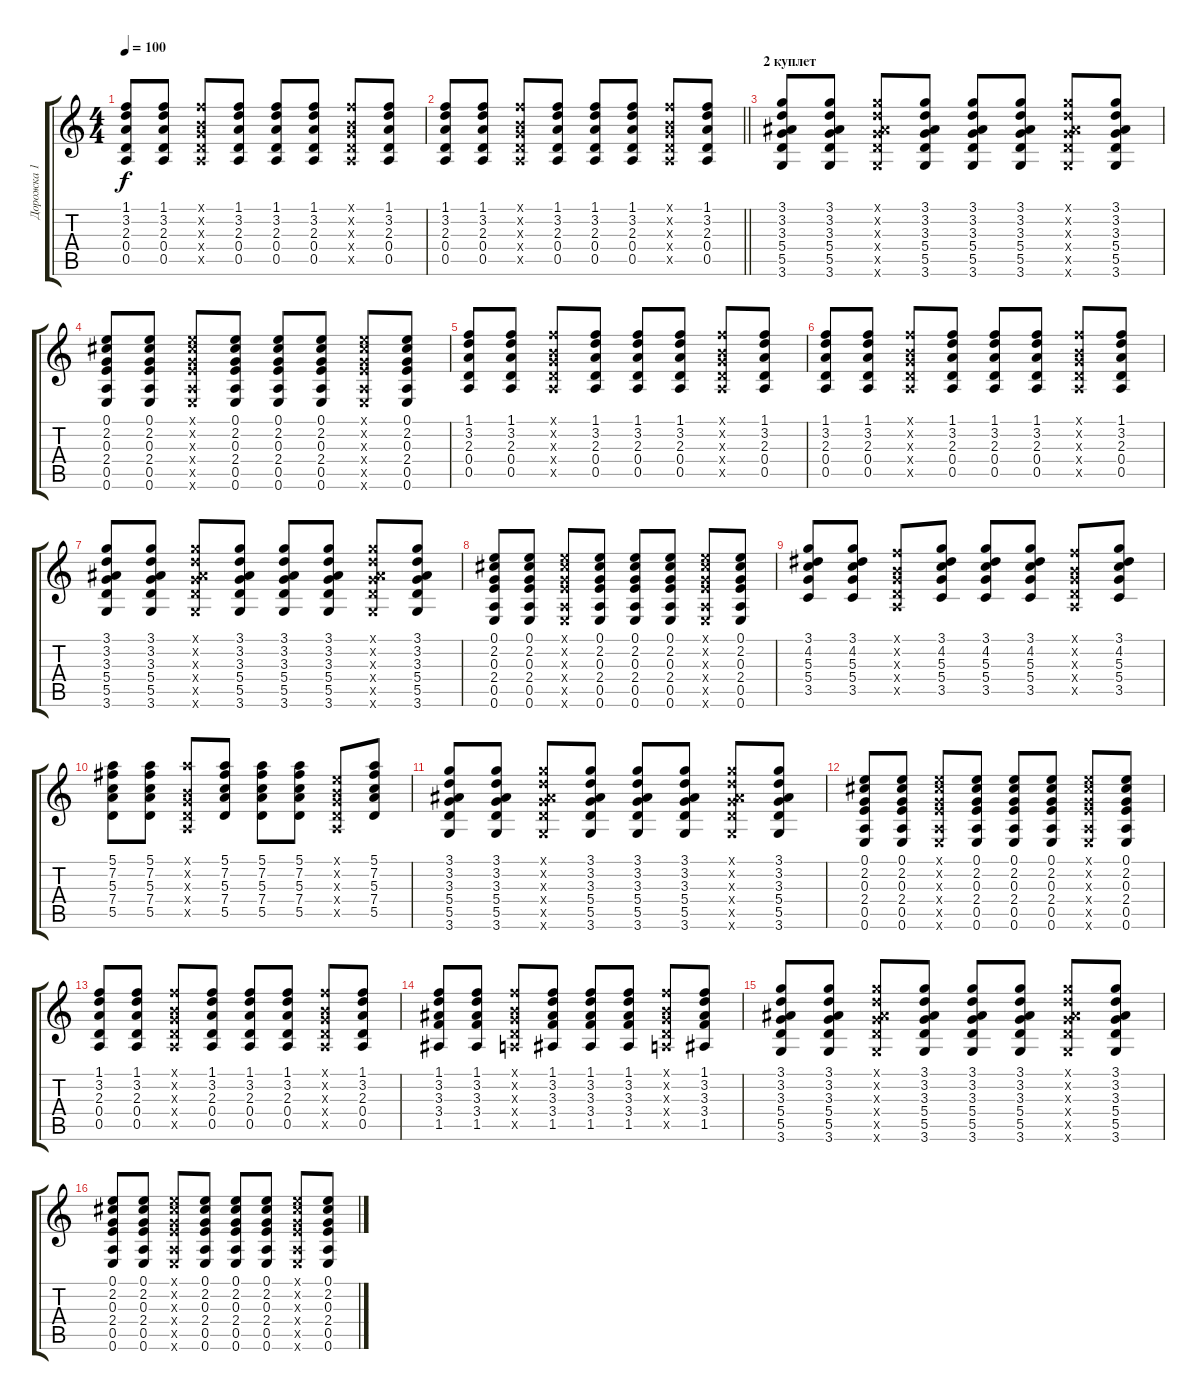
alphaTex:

\track ("Дорожка 1" "Дорожка 1") {instrument electricguitarjazz}
\staff {score tabs}
\tuning (E4 B3 G3 D3 A2 E2) {hide}
\ts (4 4)
\tempo 100
\clef g2
\ks c
(1.1 3.2 2.3 0.4 0.5).8{dy f} (1.1 3.2 2.3 0.4 0.5).8 (1.1{x} 0.2{x} 0.3{x} 0.4{x} 0.5{x}).8 (1.1 3.2 2.3 0.4 0.5).8 (1.1 3.2 2.3 0.4 0.5).8 (1.1 3.2 2.3 0.4 0.5).8 (1.1{x} 0.2{x} 0.3{x} 0.4{x} 0.5{x}).8 (1.1 3.2 2.3 0.4 0.5).8 |
\barLineRight lightlight
(1.1 3.2 2.3 0.4 0.5).8 (1.1 3.2 2.3 0.4 0.5).8 (1.1{x} 0.2{x} 0.3{x} 0.4{x} 0.5{x}).8 (1.1 3.2 2.3 0.4 0.5).8 (1.1 3.2 2.3 0.4 0.5).8 (1.1 3.2 2.3 0.4 0.5).8 (1.1{x} 0.2{x} 0.3{x} 0.4{x} 0.5{x}).8 (1.1 3.2 2.3 0.4 0.5).8 |
\section ("" "2 куплет")
(3.1 3.2 3.3 5.4 5.5 3.6).8 (3.1 3.2 3.3 5.4 5.5 3.6).8 (3.1{x} 3.2{x} 3.3{x} 5.4{x} 5.5{x} 3.6{x}).8 (3.1 3.2 3.3 5.4 5.5 3.6).8 (3.1 3.2 3.3 5.4 5.5 3.6).8 (3.1 3.2 3.3 5.4 5.5 3.6).8 (3.1{x} 3.2{x} 3.3{x} 5.4{x} 5.5{x} 3.6{x}).8 (3.1 3.2 3.3 5.4 5.5 3.6).8 |
(0.1 2.2 0.3 2.4 0.5 0.6).8 (0.1 2.2 0.3 2.4 0.5 0.6).8 (0.1{x} 2.2{x} 0.3{x} 2.4{x} 0.5{x} 0.6{x}).8 (0.1 2.2 0.3 2.4 0.5 0.6).8 (0.1 2.2 0.3 2.4 0.5 0.6).8 (0.1 2.2 0.3 2.4 0.5 0.6).8 (0.1{x} 2.2{x} 0.3{x} 2.4{x} 0.5{x} 0.6{x}).8 (0.1 2.2 0.3 2.4 0.5 0.6).8 |
(1.1 3.2 2.3 0.4 0.5).8 (1.1 3.2 2.3 0.4 0.5).8 (1.1{x} 0.2{x} 0.3{x} 0.4{x} 0.5{x}).8 (1.1 3.2 2.3 0.4 0.5).8 (1.1 3.2 2.3 0.4 0.5).8 (1.1 3.2 2.3 0.4 0.5).8 (1.1{x} 0.2{x} 0.3{x} 0.4{x} 0.5{x}).8 (1.1 3.2 2.3 0.4 0.5).8 |
(1.1 3.2 2.3 0.4 0.5).8 (1.1 3.2 2.3 0.4 0.5).8 (1.1{x} 0.2{x} 0.3{x} 0.4{x} 0.5{x}).8 (1.1 3.2 2.3 0.4 0.5).8 (1.1 3.2 2.3 0.4 0.5).8 (1.1 3.2 2.3 0.4 0.5).8 (1.1{x} 0.2{x} 0.3{x} 0.4{x} 0.5{x}).8 (1.1 3.2 2.3 0.4 0.5).8 |
(3.1 3.2 3.3 5.4 5.5 3.6).8 (3.1 3.2 3.3 5.4 5.5 3.6).8 (3.1{x} 3.2{x} 3.3{x} 5.4{x} 5.5{x} 3.6{x}).8 (3.1 3.2 3.3 5.4 5.5 3.6).8 (3.1 3.2 3.3 5.4 5.5 3.6).8 (3.1 3.2 3.3 5.4 5.5 3.6).8 (3.1{x} 3.2{x} 3.3{x} 5.4{x} 5.5{x} 3.6{x}).8 (3.1 3.2 3.3 5.4 5.5 3.6).8 |
(0.1 2.2 0.3 2.4 0.5 0.6).8 (0.1 2.2 0.3 2.4 0.5 0.6).8 (0.1{x} 2.2{x} 0.3{x} 2.4{x} 0.5{x} 0.6{x}).8 (0.1 2.2 0.3 2.4 0.5 0.6).8 (0.1 2.2 0.3 2.4 0.5 0.6).8 (0.1 2.2 0.3 2.4 0.5 0.6).8 (0.1{x} 2.2{x} 0.3{x} 2.4{x} 0.5{x} 0.6{x}).8 (0.1 2.2 0.3 2.4 0.5 0.6).8 |
(3.1 4.2 5.3 5.4 3.5).8 (3.1 4.2 5.3 5.4 3.5).8 (1.1{x} 0.2{x} 0.3{x} 0.4{x} 0.5{x}).8 (3.1 4.2 5.3 5.4 3.5).8 (3.1 4.2 5.3 5.4 3.5).8 (3.1 4.2 5.3 5.4 3.5).8 (1.1{x} 0.2{x} 0.3{x} 0.4{x} 0.5{x}).8 (3.1 4.2 5.3 5.4 3.5).8 |
(5.1 7.2 5.3 7.4 5.5).8 (5.1 7.2 5.3 7.4 5.5).8 (5.1{x} 0.2{x} 0.3{x} 0.4{x} 0.5{x}).8 (5.1 7.2 5.3 7.4 5.5).8 (5.1 7.2 5.3 7.4 5.5).8 (5.1 7.2 5.3 7.4 5.5).8 (0.1{x} 0.2{x} 0.3{x} 0.4{x} 0.5{x}).8 (5.1 7.2 5.3 7.4 5.5).8 |
(3.1 3.2 3.3 5.4 5.5 3.6).8 (3.1 3.2 3.3 5.4 5.5 3.6).8 (3.1{x} 3.2{x} 3.3{x} 5.4{x} 5.5{x} 3.6{x}).8 (3.1 3.2 3.3 5.4 5.5 3.6).8 (3.1 3.2 3.3 5.4 5.5 3.6).8 (3.1 3.2 3.3 5.4 5.5 3.6).8 (3.1{x} 3.2{x} 3.3{x} 5.4{x} 5.5{x} 3.6{x}).8 (3.1 3.2 3.3 5.4 5.5 3.6).8 |
(0.1 2.2 0.3 2.4 0.5 0.6).8 (0.1 2.2 0.3 2.4 0.5 0.6).8 (0.1{x} 2.2{x} 0.3{x} 2.4{x} 0.5{x} 0.6{x}).8 (0.1 2.2 0.3 2.4 0.5 0.6).8 (0.1 2.2 0.3 2.4 0.5 0.6).8 (0.1 2.2 0.3 2.4 0.5 0.6).8 (0.1{x} 2.2{x} 0.3{x} 2.4{x} 0.5{x} 0.6{x}).8 (0.1 2.2 0.3 2.4 0.5 0.6).8 |
(1.1 3.2 2.3 0.4 0.5).8 (1.1 3.2 2.3 0.4 0.5).8 (1.1{x} 0.2{x} 0.3{x} 0.4{x} 0.5{x}).8 (1.1 3.2 2.3 0.4 0.5).8 (1.1 3.2 2.3 0.4 0.5).8 (1.1 3.2 2.3 0.4 0.5).8 (1.1{x} 0.2{x} 0.3{x} 0.4{x} 0.5{x}).8 (1.1 3.2 2.3 0.4 0.5).8 |
(1.1 3.2 3.3 3.4 1.5).8 (1.1 3.2 3.3 3.4 1.5).8 (1.1{x} 0.2{x} 0.3{x} 0.4{x} 0.5{x}).8 (1.1 3.2 3.3 3.4 1.5).8 (1.1 3.2 3.3 3.4 1.5).8 (1.1 3.2 3.3 3.4 1.5).8 (1.1{x} 0.2{x} 0.3{x} 0.4{x} 0.5{x}).8 (1.1 3.2 3.3 3.4 1.5).8 |
(3.1 3.2 3.3 5.4 5.5 3.6).8 (3.1 3.2 3.3 5.4 5.5 3.6).8 (3.1{x} 3.2{x} 3.3{x} 5.4{x} 5.5{x} 3.6{x}).8 (3.1 3.2 3.3 5.4 5.5 3.6).8 (3.1 3.2 3.3 5.4 5.5 3.6).8 (3.1 3.2 3.3 5.4 5.5 3.6).8 (3.1{x} 3.2{x} 3.3{x} 5.4{x} 5.5{x} 3.6{x}).8 (3.1 3.2 3.3 5.4 5.5 3.6).8 |
(0.1 2.2 0.3 2.4 0.5 0.6).8 (0.1 2.2 0.3 2.4 0.5 0.6).8 (0.1{x} 2.2{x} 0.3{x} 2.4{x} 0.5{x} 0.6{x}).8 (0.1 2.2 0.3 2.4 0.5 0.6).8 (0.1 2.2 0.3 2.4 0.5 0.6).8 (0.1 2.2 0.3 2.4 0.5 0.6).8 (0.1{x} 2.2{x} 0.3{x} 2.4{x} 0.5{x} 0.6{x}).8 (0.1 2.2 0.3 2.4 0.5 0.6).8
